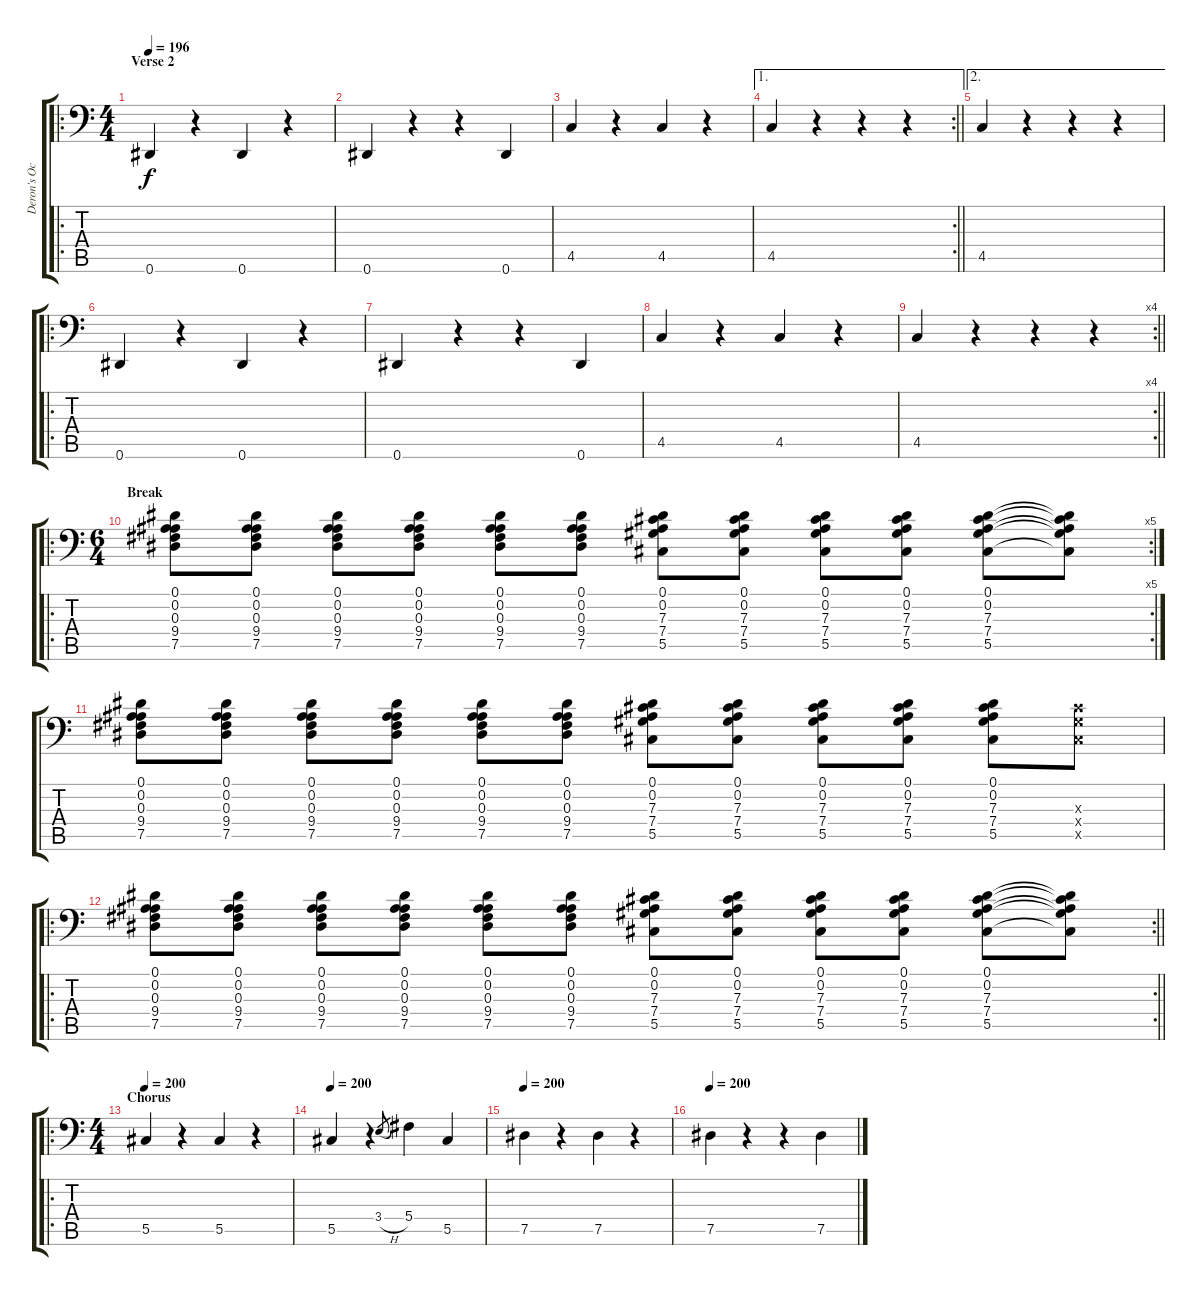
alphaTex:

\track ("Deron's Octaver" "Deron's Oc") {instrument overdrivenguitar}
\staff {score tabs}
\tuning (Eb3 Bb2 Gb2 Db2 Ab1 Eb1) {hide}
\ro
\ts (4 4)
\section ("" "Verse 2")
\tempo 196
\clef f4
\ks c
0.6.4{dy f} r.4 0.6.4 r.4 |
0.6.4 r.4 r.4 0.6.4 |
4.5.4 r.4 4.5.4 r.4 |
\ae 1
\rc 2
\barLineRight lightlight
4.5.4 r.4 r.4 r.4 |
\ae 2
4.5.4 r.4 r.4 r.4 |
\ro
0.6.4 r.4 0.6.4 r.4 |
0.6.4 r.4 r.4 0.6.4 |
4.5.4 r.4 4.5.4 r.4 |
\rc 4
\barLineRight lightlight
4.5.4 r.4 r.4 r.4 |
\ro
\rc 5
\ts (6 4)
\section ("" "Break")
(0.1 0.2 0.3 9.4 7.5).8 (0.1 0.2 0.3 9.4 7.5).8 (0.1 0.2 0.3 9.4 7.5).8 (0.1 0.2 0.3 9.4 7.5).8 (0.1 0.2 0.3 9.4 7.5).8 (0.1 0.2 0.3 9.4 7.5).8 (0.1 0.2 7.3 7.4 5.5).8 (0.1 0.2 7.3 7.4 5.5).8 (0.1 0.2 7.3 7.4 5.5).8 (0.1 0.2 7.3 7.4 5.5).8 (0.1 0.2 7.3 7.4 5.5).8 (0.1{t} 0.2{t} 7.3{t} 7.4{t} 5.5{t}).8 |
(0.1 0.2 0.3 9.4 7.5).8 (0.1 0.2 0.3 9.4 7.5).8 (0.1 0.2 0.3 9.4 7.5).8 (0.1 0.2 0.3 9.4 7.5).8 (0.1 0.2 0.3 9.4 7.5).8 (0.1 0.2 0.3 9.4 7.5).8 (0.1 0.2 7.3 7.4 5.5).8 (0.1 0.2 7.3 7.4 5.5).8 (0.1 0.2 7.3 7.4 5.5).8 (0.1 0.2 7.3 7.4 5.5).8 (0.1 0.2 7.3 7.4 5.5).8 (7.3{x} 7.4{x} 5.5{x}).8 |
\ro
\rc 2
\barLineRight lightlight
(0.1 0.2 0.3 9.4 7.5).8 (0.1 0.2 0.3 9.4 7.5).8 (0.1 0.2 0.3 9.4 7.5).8 (0.1 0.2 0.3 9.4 7.5).8 (0.1 0.2 0.3 9.4 7.5).8 (0.1 0.2 0.3 9.4 7.5).8 (0.1 0.2 7.3 7.4 5.5).8 (0.1 0.2 7.3 7.4 5.5).8 (0.1 0.2 7.3 7.4 5.5).8 (0.1 0.2 7.3 7.4 5.5).8 (0.1 0.2 7.3 7.4 5.5).8 (0.1{t} 0.2{t} 7.3{t} 7.4{t} 5.5{t}).8 |
\ro
\ts (4 4)
\section ("" "Chorus")
\tempo 200
5.5.4 r.4 5.5.4 r.4 |
\tempo 200
5.5.4 r.4 3.4{h}.8{gr} 5.4.4 5.5.4 |
\tempo 200
7.5.4 r.4 7.5.4 r.4 |
\tempo 200
7.5.4 r.4 r.4 7.5.4
